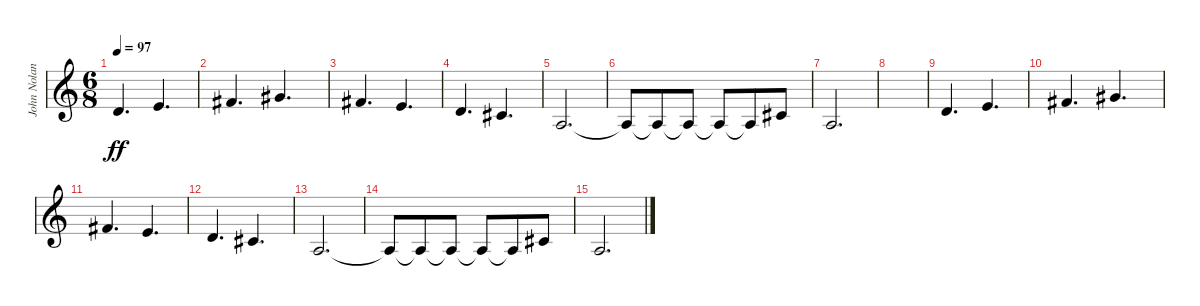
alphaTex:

\track ("John Nolan" "John Nolan") {instrument acousticgrandpiano}
\staff {score}
\tuning (E5 B4 G4 D4 A3 E3) {hide}
\ts (6 8)
\tempo 97
\clef g2
\ks c
0.4.4{d dy ff} 2.4.4{d} |
4.4.4{d} 1.3.4{d} |
4.4.4{d} 2.4.4{d} |
0.4.4{d} 4.5.4{d} |
0.5.2{d} |
0.5{t}.8 0.5{t}.8 0.5{t}.8 0.5{t}.8 0.5{t}.8 4.5.8 |
0.5.2{d} |
|
0.4.4{d} 2.4.4{d} |
4.4.4{d} 1.3.4{d} |
4.4.4{d} 2.4.4{d} |
0.4.4{d} 4.5.4{d} |
0.5.2{d} |
0.5{t}.8 0.5{t}.8 0.5{t}.8 0.5{t}.8 0.5{t}.8 4.5.8 |
0.5.2{d}
